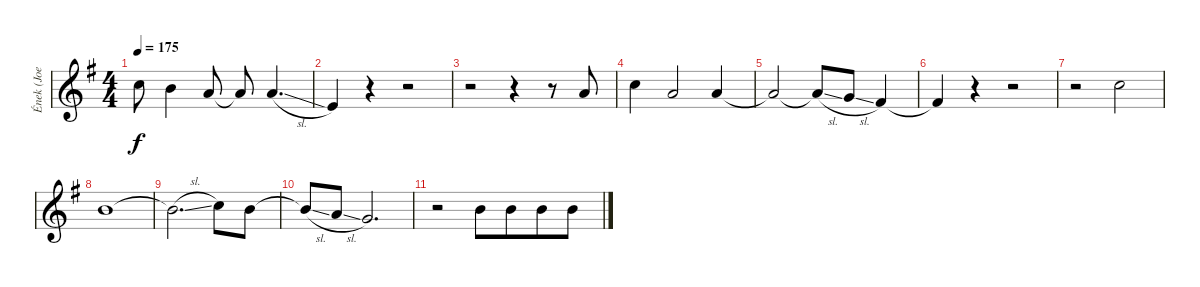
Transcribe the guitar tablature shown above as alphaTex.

\track ("Ének (Joe Lynn Turner)" "Ének (Joe ") {instrument lead2sawtooth}
\staff {score}
\tuning (E4 B3 G3 D3 A2 E2) {hide}
\ts (4 4)
\tempo 175
\clef g2
\ks g
8.1{t}.8{dy f} 7.1.4 5.1.8 5.1{t}.8 5.1{sl}.4{d} |
0.1.4 r.4 r.2 |
r.2 r.4 r.8 5.1.8 |
8.1.4{volume 5} 5.1.2 5.1.4 |
5.1{t}.2 5.1{sl t}.8 3.1{sl}.8 2.1.4 |
2.1{t}.4 r.4 r.2 |
r.2 8.1.2 |
7.1.1 |
7.1{sl t}.2{d} 8.1.8 7.1.8 |
7.1{sl t}.8 5.1{sl}.8 3.1.2{d} |
r.2 7.1.8 7.1.8{beam merge} 7.1.8 7.1.8
